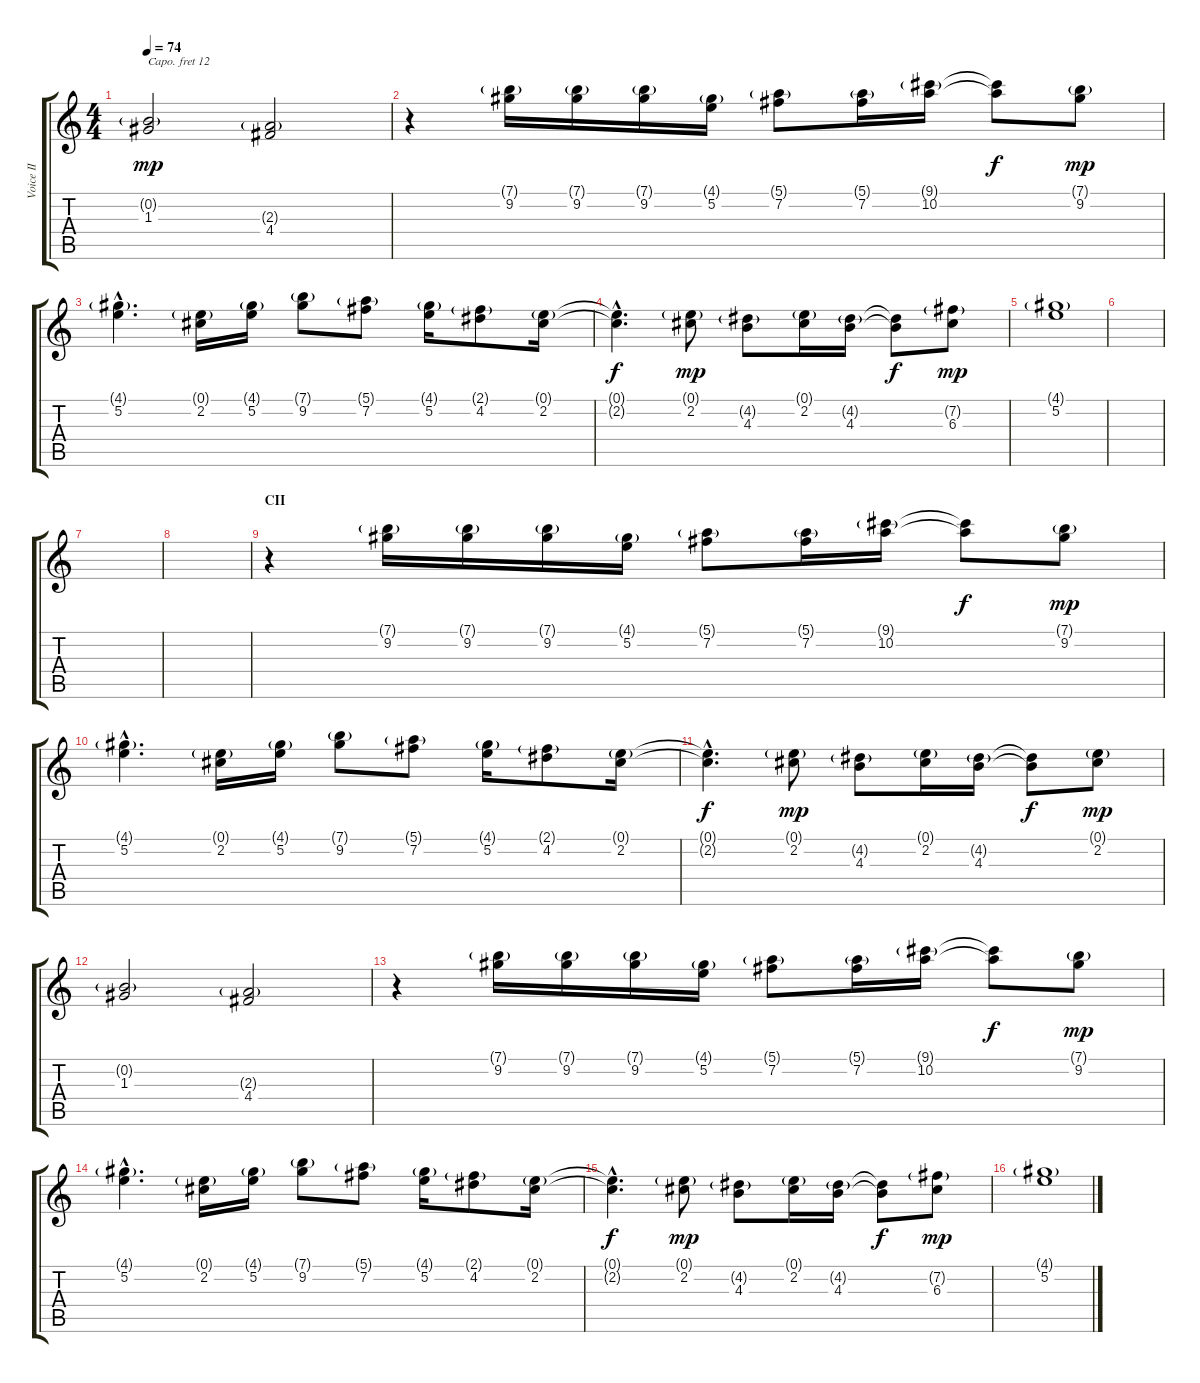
\track ("Voice II" "Voice II") {instrument acousticgrandpiano}
\staff {score tabs}
\capo 12
\tuning (E4 B3 G3 D3 A2 E2) {hide}
\ts (4 4)
\tempo 74
\clef g2
\ks c
(0.2{g} 1.3).2{dy mp} (2.3{g} 4.4).2 |
r.4 (7.1{g} 9.2).16 (7.1{g} 9.2).16 (7.1{g} 9.2).16 (4.1{g} 5.2).16 (5.1{g} 7.2).8 (5.1{g} 7.2).16 (9.1{g} 10.2).16 (9.1{t} 10.2{t}).8{dy f} (7.1{g} 9.2).8{dy mp} |
(4.1{g hac} 5.2{hac}).4{d} (0.1{g} 2.2).16 (4.1{g} 5.2).16 (7.1{g} 9.2).8 (5.1{g} 7.2).8 (4.1{g} 5.2).16 (2.1{g} 4.2).8 (0.1{g} 2.2).16 |
(0.1{hac t} 2.2{hac t}).4{d dy f} (0.1{g} 2.2).8{dy mp} (4.2{g} 4.3).8 (0.1{g} 2.2).16 (4.2{g} 4.3).16 (4.2{t} 4.3{t}).8{dy f} (7.2{g} 6.3).8{dy mp} |
(4.1{g} 5.2).1 |
|
|
|
\section ("" "CII")
r.4 (7.1{g} 9.2).16 (7.1{g} 9.2).16 (7.1{g} 9.2).16 (4.1{g} 5.2).16 (5.1{g} 7.2).8 (5.1{g} 7.2).16 (9.1{g} 10.2).16 (9.1{t} 10.2{t}).8{dy f} (7.1{g} 9.2).8{dy mp} |
(4.1{g hac} 5.2{hac}).4{d} (0.1{g} 2.2).16 (4.1{g} 5.2).16 (7.1{g} 9.2).8 (5.1{g} 7.2).8 (4.1{g} 5.2).16 (2.1{g} 4.2).8 (0.1{g} 2.2).16 |
(0.1{hac t} 2.2{hac t}).4{d dy f} (0.1{g} 2.2).8{dy mp} (4.2{g} 4.3).8 (0.1{g} 2.2).16 (4.2{g} 4.3).16 (4.2{t} 4.3{t}).8{dy f} (0.1{g} 2.2).8{dy mp} |
(0.2{g} 1.3).2 (2.3{g} 4.4).2 |
r.4 (7.1{g} 9.2).16 (7.1{g} 9.2).16 (7.1{g} 9.2).16 (4.1{g} 5.2).16 (5.1{g} 7.2).8 (5.1{g} 7.2).16 (9.1{g} 10.2).16 (9.1{t} 10.2{t}).8{dy f} (7.1{g} 9.2).8{dy mp} |
(4.1{g hac} 5.2{hac}).4{d} (0.1{g} 2.2).16 (4.1{g} 5.2).16 (7.1{g} 9.2).8 (5.1{g} 7.2).8 (4.1{g} 5.2).16 (2.1{g} 4.2).8 (0.1{g} 2.2).16 |
(0.1{hac t} 2.2{hac t}).4{d dy f} (0.1{g} 2.2).8{dy mp} (4.2{g} 4.3).8 (0.1{g} 2.2).16 (4.2{g} 4.3).16 (4.2{t} 4.3{t}).8{dy f} (7.2{g} 6.3).8{dy mp} |
(4.1{g} 5.2).1
